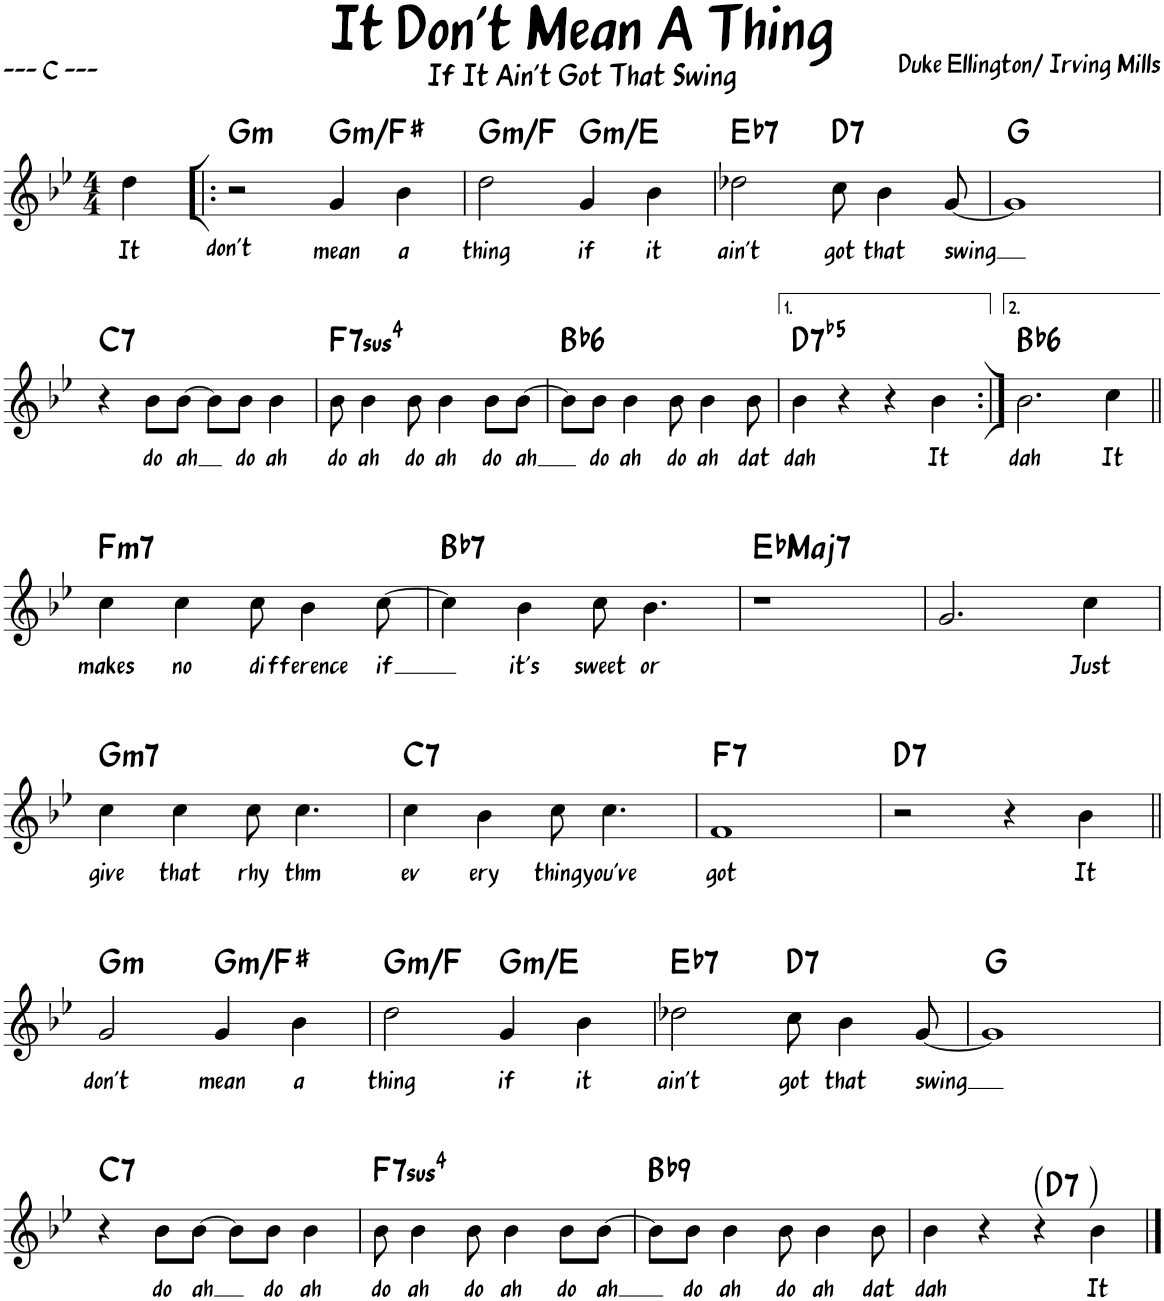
**kern	**text	**harte
*part1	*part1	*part1
*staff1	*staff1	*
*I"Piano	*	*
*I'Pno.	*	*
*clefG2	*	*
*k[b-e-]	*	*
*M4/4	*	*
=	=	=
!	!LO:LY:b	!
4dd\	It	.
=1!|:	=1!|:	=1!|:
!LO:TX:b:t=don't	!	!LO:H:kt=m
2r	.	G:min
!	!LO:LY:b	!LO:H:kt=m
4g/	mean	G:min/7
!	!LO:LY:b	!
4b-\	a	.
=2	=2	=2
!	!LO:LY:b	!LO:H:kt=m
2dd\	thing	G:min/b7
!	!LO:LY:b	!LO:H:kt=m
4g/	if	G:min/6
!	!LO:LY:b	!
4b-\	it	.
=3	=3	=3
!	!LO:LY:b	!LO:H:kt=7
2dd-X\	ain't	Eb:7
!	!LO:LY:b	!LO:H:kt=7
8cc\	got	D:7
!	!LO:LY:b	!
4b-\	that	.
!	!LO:LY:b	!
[8g/	swing	.
=4	=4	=4
1g]	.	G:maj
!!LO:LB:g=z
=5	=5	=5
!	!	!LO:H:kt=7
4r	.	C:7
!	!LO:LY:b	!
8b-\L	do	.
!	!LO:LY:b	!
[8b-\J	ah	.
8b-\L]	.	.
!	!LO:LY:b	!
8b-\J	do	.
!	!LO:LY:b	!
4b-\	ah	.
=6	=6	=6
!	!LO:LY:b	!LO:H:kt=74
8b-\	do	F:sus4(7)
!	!LO:LY:b	!
4b-\	ah	.
!	!LO:LY:b	!
8b-\	do	.
!	!LO:LY:b	!
4b-\	ah	.
!	!LO:LY:b	!
8b-\L	do	.
!	!LO:LY:b	!
[8b-\J	ah	.
=7	=7	=7
!	!	!LO:H:kt=6
8b-\L]	.	Bb:maj6
!	!LO:LY:b	!
8b-\J	do	.
!	!LO:LY:b	!
4b-\	ah	.
!	!LO:LY:b	!
8b-\	do	.
!	!LO:LY:b	!
4b-\	ah	.
!	!LO:LY:b	!
8b-\	dat	.
=8	=8	=8
!	!LO:LY:b	!LO:H:kt=7
4b-\	dah	D:(3,b5,b7)
4r	.	.
4r	.	.
!	!LO:LY:b	!
4b-\	It	.
=9:|!	=9:|!	=9:|!
!	!LO:LY:b	!LO:H:kt=6
2.b-\	dah	Bb:maj6
!	!LO:LY:b	!
4cc\	It	.
!!LO:LB:g=z
=10||	=10||	=10||
!	!LO:LY:b	!LO:H:kt=m7
4cc\	makes	F:min7
!	!LO:LY:b	!
4cc\	no	.
!	!LO:LY:b	!
8cc\	di	.
!	!LO:LY:b	!
4b-\	fference	.
!	!LO:LY:b	!
[8cc\	if	.
=11	=11	=11
!	!	!LO:H:kt=7
4cc\]	.	Bb:7
!	!LO:LY:b	!
4b-\	it's	.
!	!LO:LY:b	!
8cc\	sweet	.
!	!LO:LY:b	!
4.b-\	or	.
=12	=12	=12
!	!	!LO:H:kt=Maj7
1r	.	Eb:maj7
=13	=13	=13
2.g/	.	.
!	!LO:LY:b	!
4cc\	Just	.
!!LO:LB:g=z
=14	=14	=14
!	!LO:LY:b	!LO:H:kt=m7
4cc\	give	G:min7
!	!LO:LY:b	!
4cc\	that	.
!	!LO:LY:b	!
8cc\	rhy	.
!	!LO:LY:b	!
4.cc\	thm	.
=15	=15	=15
!	!LO:LY:b	!LO:H:kt=7
4cc\	ev	C:7
!	!LO:LY:b	!
4b-\	ery	.
!	!LO:LY:b	!
8cc\	thing	.
!	!LO:LY:b	!
4.cc\	you've	.
=16	=16	=16
!	!LO:LY:b	!LO:H:kt=7
1f	got	F:7
=17	=17	=17
!	!	!LO:H:kt=7
2r	.	D:7
4r	.	.
!	!LO:LY:b	!
4b-\	It	.
!!LO:LB:g=z
=18||	=18||	=18||
!	!LO:LY:b	!LO:H:kt=m
2g/	don't	G:min
!	!LO:LY:b	!LO:H:kt=m
4g/	mean	G:min/7
!	!LO:LY:b	!
4b-\	a	.
=19	=19	=19
!	!LO:LY:b	!LO:H:kt=m
2dd\	thing	G:min/b7
!	!LO:LY:b	!LO:H:kt=m
4g/	if	G:min/6
!	!LO:LY:b	!
4b-\	it	.
=20	=20	=20
!	!LO:LY:b	!LO:H:kt=7
2dd-X\	ain't	Eb:7
!	!LO:LY:b	!LO:H:kt=7
8cc\	got	D:7
!	!LO:LY:b	!
4b-\	that	.
!	!LO:LY:b	!
[8g/	swing	.
=21	=21	=21
1g]	.	G:maj
!!LO:LB:g=z
=22	=22	=22
!	!	!LO:H:kt=7
4r	.	C:7
!	!LO:LY:b	!
8b-\L	do	.
!	!LO:LY:b	!
[8b-\J	ah	.
8b-\L]	.	.
!	!LO:LY:b	!
8b-\J	do	.
!	!LO:LY:b	!
4b-\	ah	.
=23	=23	=23
!	!LO:LY:b	!LO:H:kt=74
8b-\	do	F:sus4(7)
!	!LO:LY:b	!
4b-\	ah	.
!	!LO:LY:b	!
8b-\	do	.
!	!LO:LY:b	!
4b-\	ah	.
!	!LO:LY:b	!
8b-\L	do	.
!	!LO:LY:b	!
[8b-\J	ah	.
=24	=24	=24
!	!	!LO:H:kt=9
8b-\L]	.	Bb:9
!	!LO:LY:b	!
8b-\J	do	.
!	!LO:LY:b	!
4b-\	ah	.
!	!LO:LY:b	!
8b-\	do	.
!	!LO:LY:b	!
4b-\	ah	.
!	!LO:LY:b	!
8b-\	dat	.
=25	=25	=25
!	!LO:LY:b	!
4b-\	dah	.
4r	.	.
!	!	!LO:H:kt=7
4r	.	D:7
!	!LO:LY:b	!
4b-\	It	.
==	==	==
*-	*-	*-
